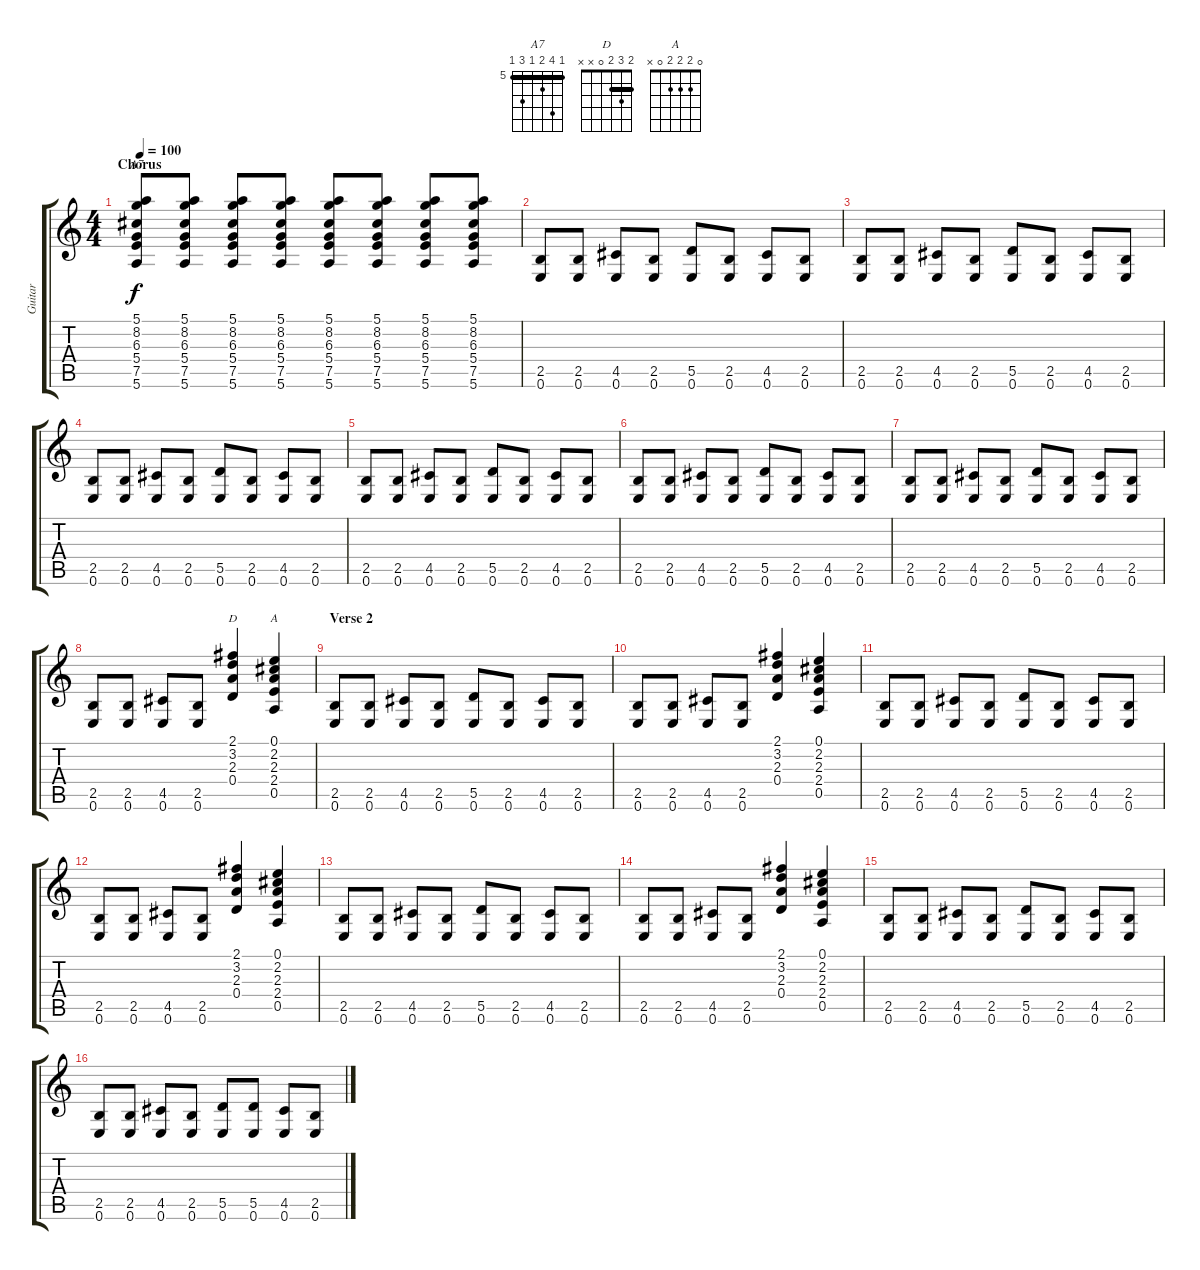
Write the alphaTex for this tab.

\track ("Guitar" "Guitar") {instrument acousticguitarsteel}
\staff {score tabs}
\tuning (E4 B3 G3 D3 A2 E2) {hide}
\chord ("A7" 5 8 6 5 7 5) {firstfret 5 barre 5}
\chord ("D" 2 3 2 0 x x) {barre 2}
\chord ("A" 0 2 2 2 0 x)
\ts (4 4)
\section ("" "Chorus")
\tempo 100
\clef g2
\ks c
(5.1 8.2 6.3 5.4 7.5 5.6).8{ch "A7" dy f} (5.1 8.2 6.3 5.4 7.5 5.6).8 (5.1 8.2 6.3 5.4 7.5 5.6).8 (5.1 8.2 6.3 5.4 7.5 5.6).8 (5.1 8.2 6.3 5.4 7.5 5.6).8 (5.1 8.2 6.3 5.4 7.5 5.6).8 (5.1 8.2 6.3 5.4 7.5 5.6).8 (5.1 8.2 6.3 5.4 7.5 5.6).8 |
(2.5 0.6).8 (2.5 0.6).8 (4.5 0.6).8 (2.5 0.6).8 (5.5 0.6).8 (2.5 0.6).8 (4.5 0.6).8 (2.5 0.6).8 |
(2.5 0.6).8 (2.5 0.6).8 (4.5 0.6).8 (2.5 0.6).8 (5.5 0.6).8 (2.5 0.6).8 (4.5 0.6).8 (2.5 0.6).8 |
(2.5 0.6).8 (2.5 0.6).8 (4.5 0.6).8 (2.5 0.6).8 (5.5 0.6).8 (2.5 0.6).8 (4.5 0.6).8 (2.5 0.6).8 |
(2.5 0.6).8 (2.5 0.6).8 (4.5 0.6).8 (2.5 0.6).8 (5.5 0.6).8 (2.5 0.6).8 (4.5 0.6).8 (2.5 0.6).8 |
(2.5 0.6).8 (2.5 0.6).8 (4.5 0.6).8 (2.5 0.6).8 (5.5 0.6).8 (2.5 0.6).8 (4.5 0.6).8 (2.5 0.6).8 |
(2.5 0.6).8 (2.5 0.6).8 (4.5 0.6).8 (2.5 0.6).8 (5.5 0.6).8 (2.5 0.6).8 (4.5 0.6).8 (2.5 0.6).8 |
(2.5 0.6).8 (2.5 0.6).8 (4.5 0.6).8 (2.5 0.6).8 (2.1 3.2 2.3 0.4).4{ch "D"} (0.1 2.2 2.3 2.4 0.5).4{ch "A"} |
\section ("" "Verse 2")
(2.5 0.6).8 (2.5 0.6).8 (4.5 0.6).8 (2.5 0.6).8 (5.5 0.6).8 (2.5 0.6).8 (4.5 0.6).8 (2.5 0.6).8 |
(2.5 0.6).8 (2.5 0.6).8 (4.5 0.6).8 (2.5 0.6).8 (2.1 3.2 2.3 0.4).4 (0.1 2.2 2.3 2.4 0.5).4 |
(2.5 0.6).8 (2.5 0.6).8 (4.5 0.6).8 (2.5 0.6).8 (5.5 0.6).8 (2.5 0.6).8 (4.5 0.6).8 (2.5 0.6).8 |
(2.5 0.6).8 (2.5 0.6).8 (4.5 0.6).8 (2.5 0.6).8 (2.1 3.2 2.3 0.4).4 (0.1 2.2 2.3 2.4 0.5).4 |
(2.5 0.6).8 (2.5 0.6).8 (4.5 0.6).8 (2.5 0.6).8 (5.5 0.6).8 (2.5 0.6).8 (4.5 0.6).8 (2.5 0.6).8 |
(2.5 0.6).8 (2.5 0.6).8 (4.5 0.6).8 (2.5 0.6).8 (2.1 3.2 2.3 0.4).4 (0.1 2.2 2.3 2.4 0.5).4 |
(2.5 0.6).8 (2.5 0.6).8 (4.5 0.6).8 (2.5 0.6).8 (5.5 0.6).8 (2.5 0.6).8 (4.5 0.6).8 (2.5 0.6).8 |
(2.5 0.6).8 (2.5 0.6).8 (4.5 0.6).8 (2.5 0.6).8 (5.5 0.6).8 (5.5 0.6).8 (4.5 0.6).8 (2.5 0.6).8
